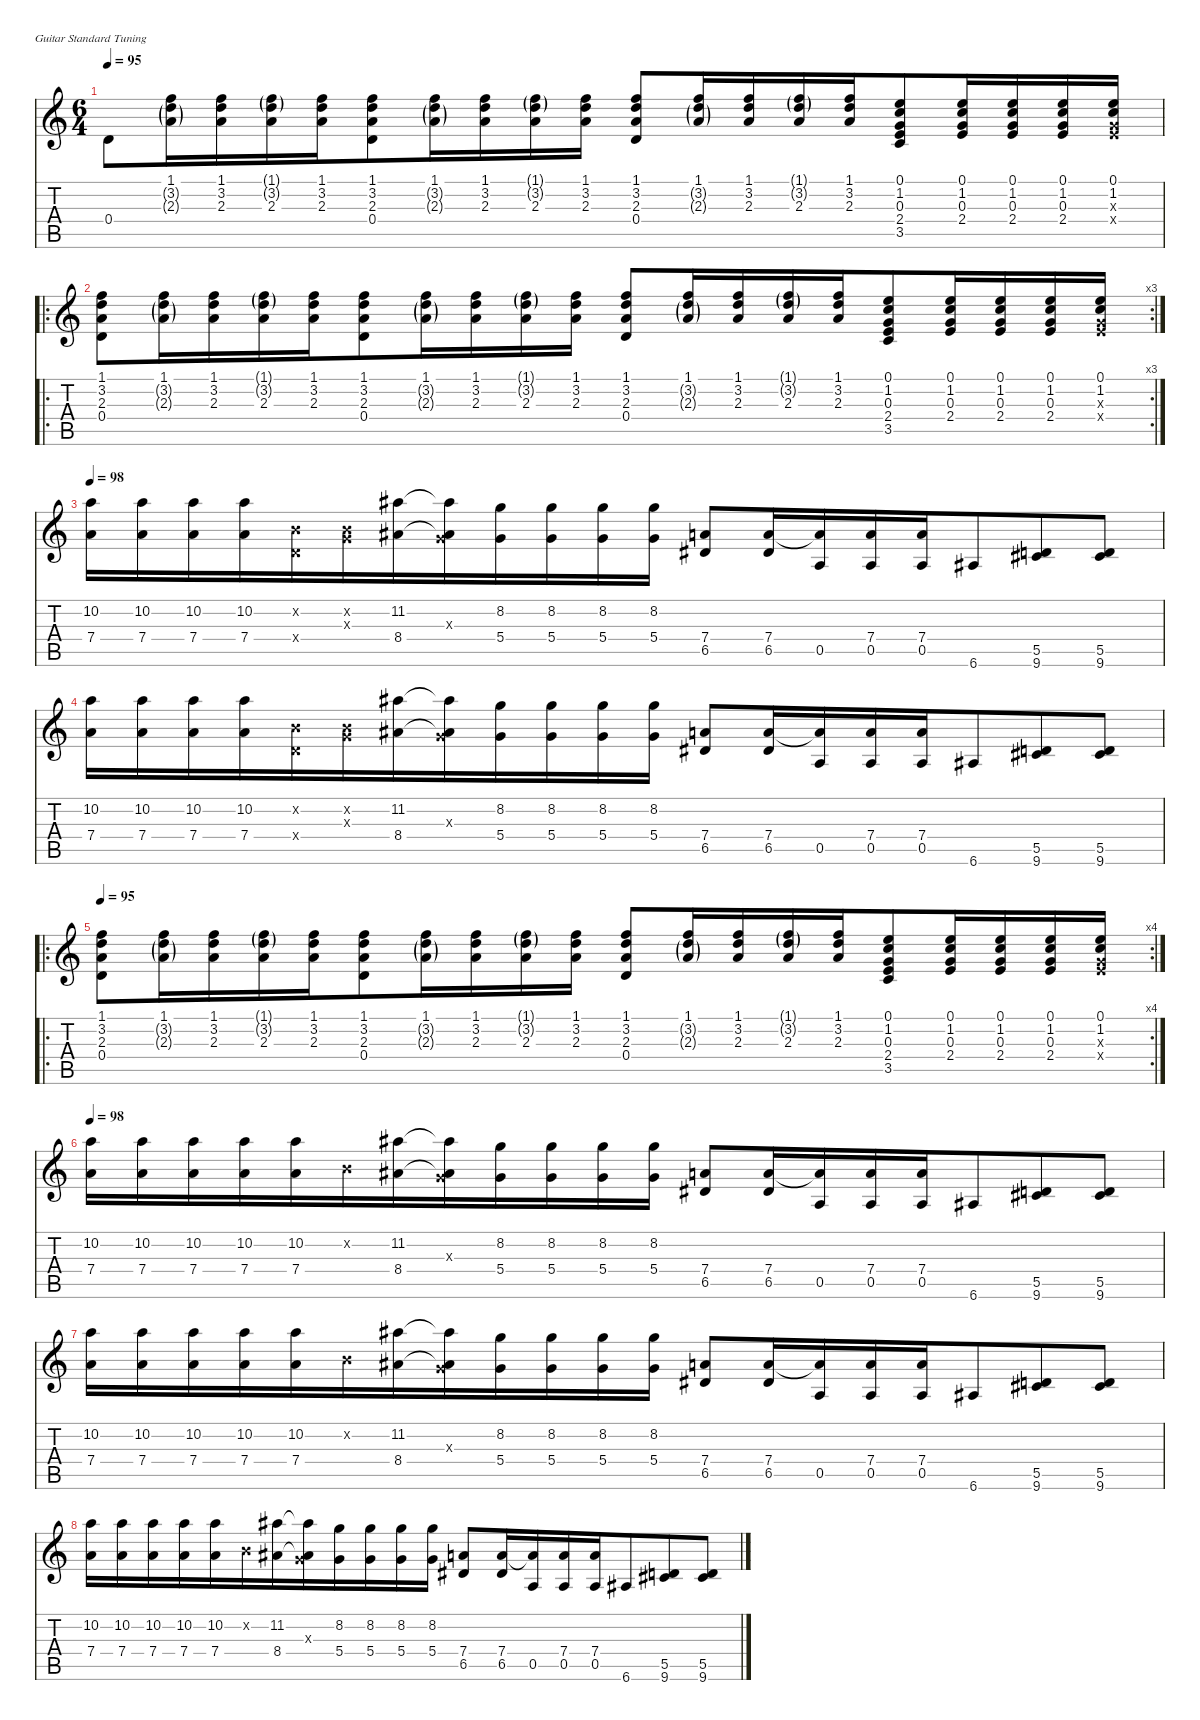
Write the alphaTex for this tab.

\defaultSystemsLayout 4
\hideDynamics
\bracketExtendMode nobrackets
\multiBarRest
\singleTrackTrackNamePolicy hidden
\multiTrackTrackNamePolicy hidden
\firstSystemTrackNameMode fullname
\firstSystemTrackNameOrientation horizontal
\otherSystemsTrackNameOrientation horizontal
\track ("Guitar 1" "gtr1") {instrument acousticguitarsteel}
\staff {score tabs}
\tuning (E4 B3 G3 D3 A2 E2)
\ts (6 4)
\beaming (8 6 6)
\tempo 95
\clef g2
\ks c
0.4.8{dy f beam Down} (1.1 3.2{g} 2.3{g}).16{beam Down} (1.1 3.2 2.3).16{beam Down} (1.1{g} 3.2{g} 2.3).16{dy mf beam Down} (1.1 3.2 2.3).16{dy f beam Down} (1.1 3.2 2.3 0.4).8{beam Down} (1.1 3.2{g} 2.3{g}).16{beam Down} (1.1 3.2 2.3).16{beam Down} (1.1{g} 3.2{g} 2.3).16{dy mf beam Down} (1.1 3.2 2.3).16{dy f beam Down} (1.1 3.2 2.3 0.4).8{beam Up} (1.1 3.2{g} 2.3{g}).16{beam Up} (1.1 3.2 2.3).16{beam Up} (1.1{g} 3.2{g} 2.3).16{beam Up} (1.1 3.2 2.3).16{beam Up} (0.1 1.2 0.3 2.4 3.5).8{dy mf beam Up} (0.1 1.2 0.3 2.4).16{beam Up} (0.1 1.2 0.3 2.4).16{beam Up} (0.1 1.2 0.3 2.4).16{beam Up} (0.1 1.2 0.3{x} 2.4{x}).16{beam Up} |
\ro
\rc 3
(1.1 3.2 2.3 0.4).8{dy f beam Down} (1.1 3.2{g} 2.3{g}).16{beam Down} (1.1 3.2 2.3).16{beam Down} (1.1{g} 3.2{g} 2.3).16{dy mf beam Down} (1.1 3.2 2.3).16{dy f beam Down} (1.1 3.2 2.3 0.4).8{beam Down} (1.1 3.2{g} 2.3{g}).16{beam Down} (1.1 3.2 2.3).16{beam Down} (1.1{g} 3.2{g} 2.3).16{dy mf beam Down} (1.1 3.2 2.3).16{dy f beam Down} (1.1 3.2 2.3 0.4).8{beam Up} (1.1 3.2{g} 2.3{g}).16{beam Up} (1.1 3.2 2.3).16{beam Up} (1.1{g} 3.2{g} 2.3).16{beam Up} (1.1 3.2 2.3).16{beam Up} (0.1 1.2 0.3 2.4 3.5).8{dy mf beam Up} (0.1 1.2 0.3 2.4).16{beam Up} (0.1 1.2 0.3 2.4).16{beam Up} (0.1 1.2 0.3 2.4).16{beam Up} (0.1 1.2 0.3{x} 2.4{x}).16{beam Up} |
\tempo 98
(10.2 7.4).16{instrument overdrivenguitar beam Down} (10.2 7.4).16{beam Down} (10.2 7.4).16{beam Down} (10.2 7.4).16{beam Down} (0.2{x} 0.4{x}).16{dy f beam Down} (0.2{x} 0.3{x}).16{beam Down} (11.2{acc #} 8.4{acc #}).16{dy mf beam Down} (11.2{t acc #} 0.3{x} 8.4{t acc #}).16{dy f beam Down} (8.2 5.4).16{dy mf beam Down} (8.2 5.4).16{beam Down} (8.2 5.4).16{beam Down} (8.2 5.4).16{beam Down} (7.4 6.5{acc #}).8{beam Up} (7.4 6.5{acc #}).16{beam Up} (7.4{t} 0.5).16{dy f beam Up} (7.4 0.5).16{dy mf beam Up} (7.4 0.5).16{beam Up} 6.6{acc #}.8{beam Up} (5.5 9.6{acc #}).8{beam Up} (5.5 9.6{acc #}).8{beam Up} |
(10.2 7.4).16{beam Down} (10.2 7.4).16{beam Down} (10.2 7.4).16{beam Down} (10.2 7.4).16{beam Down} (0.2{x} 0.4{x}).16{dy f beam Down} (0.2{x} 0.3{x}).16{beam Down} (11.2{acc #} 8.4{acc #}).16{dy mf beam Down} (11.2{t acc #} 0.3{x} 8.4{t acc #}).16{dy f beam Down} (8.2 5.4).16{dy mf beam Down} (8.2 5.4).16{beam Down} (8.2 5.4).16{beam Down} (8.2 5.4).16{beam Down} (7.4 6.5{acc #}).8{beam Up} (7.4 6.5{acc #}).16{beam Up} (7.4{t} 0.5).16{dy f beam Up} (7.4 0.5).16{dy mf beam Up} (7.4 0.5).16{beam Up} 6.6{acc #}.8{beam Up} (5.5 9.6{acc #}).8{beam Up} (5.5 9.6{acc #}).8{beam Up} |
\ro
\rc 4
\tempo 95
(1.1 3.2 2.3 0.4).8{dy f instrument acousticguitarsteel beam Down} (1.1 3.2{g} 2.3{g}).16{beam Down} (1.1 3.2 2.3).16{beam Down} (1.1{g} 3.2{g} 2.3).16{dy mf beam Down} (1.1 3.2 2.3).16{dy f beam Down} (1.1 3.2 2.3 0.4).8{beam Down} (1.1 3.2{g} 2.3{g}).16{beam Down} (1.1 3.2 2.3).16{beam Down} (1.1{g} 3.2{g} 2.3).16{dy mf beam Down} (1.1 3.2 2.3).16{dy f beam Down} (1.1 3.2 2.3 0.4).8{beam Up} (1.1 3.2{g} 2.3{g}).16{beam Up} (1.1 3.2 2.3).16{beam Up} (1.1{g} 3.2{g} 2.3).16{beam Up} (1.1 3.2 2.3).16{beam Up} (0.1 1.2 0.3 2.4 3.5).8{dy mf beam Up} (0.1 1.2 0.3 2.4).16{beam Up} (0.1 1.2 0.3 2.4).16{beam Up} (0.1 1.2 0.3 2.4).16{beam Up} (0.1 1.2 0.3{x} 2.4{x}).16{beam Up} |
\tempo 98
(10.2 7.4).16{instrument overdrivenguitar beam Down} (10.2 7.4).16{beam Down} (10.2 7.4).16{beam Down} (10.2 7.4).16{beam Down} (10.2 7.4).16{dy f beam Down} 0.2{x}.16{beam Down} (11.2{acc #} 8.4{acc #}).16{dy mf beam Down} (11.2{t acc #} 0.3{x} 8.4{t acc #}).16{dy f beam Down} (8.2 5.4).16{dy mf beam Down} (8.2 5.4).16{beam Down} (8.2 5.4).16{beam Down} (8.2 5.4).16{beam Down} (7.4 6.5{acc #}).8{beam Up} (7.4 6.5{acc #}).16{beam Up} (7.4{t} 0.5).16{dy f beam Up} (7.4 0.5).16{dy mf beam Up} (7.4 0.5).16{beam Up} 6.6{acc #}.8{beam Up} (5.5 9.6{acc #}).8{beam Up} (5.5 9.6{acc #}).8{beam Up} |
(10.2 7.4).16{beam Down} (10.2 7.4).16{beam Down} (10.2 7.4).16{beam Down} (10.2 7.4).16{beam Down} (10.2 7.4).16{dy f beam Down} 0.2{x}.16{beam Down} (11.2{acc #} 8.4{acc #}).16{dy mf beam Down} (11.2{t acc #} 0.3{x} 8.4{t acc #}).16{dy f beam Down} (8.2 5.4).16{dy mf beam Down} (8.2 5.4).16{beam Down} (8.2 5.4).16{beam Down} (8.2 5.4).16{beam Down} (7.4 6.5{acc #}).8{beam Up} (7.4 6.5{acc #}).16{beam Up} (7.4{t} 0.5).16{dy f beam Up} (7.4 0.5).16{dy mf beam Up} (7.4 0.5).16{beam Up} 6.6{acc #}.8{beam Up} (5.5 9.6{acc #}).8{beam Up} (5.5 9.6{acc #}).8{beam Up} |
(10.2 7.4).16{beam Down} (10.2 7.4).16{beam Down} (10.2 7.4).16{beam Down} (10.2 7.4).16{beam Down} (10.2 7.4).16{dy f beam Down} 0.2{x}.16{beam Down} (11.2{acc #} 8.4{acc #}).16{dy mf beam Down} (11.2{t acc #} 0.3{x} 8.4{t acc #}).16{dy f beam Down} (8.2 5.4).16{dy mf beam Down} (8.2 5.4).16{beam Down} (8.2 5.4).16{beam Down} (8.2 5.4).16{beam Down} (7.4 6.5{acc #}).8{beam Up} (7.4 6.5{acc #}).16{beam Up} (7.4{t} 0.5).16{dy f beam Up} (7.4 0.5).16{dy mf beam Up} (7.4 0.5).16{beam Up} 6.6{acc #}.8{beam Up} (5.5 9.6{acc #}).8{beam Up} (5.5 9.6{acc #}).8{beam Up}
